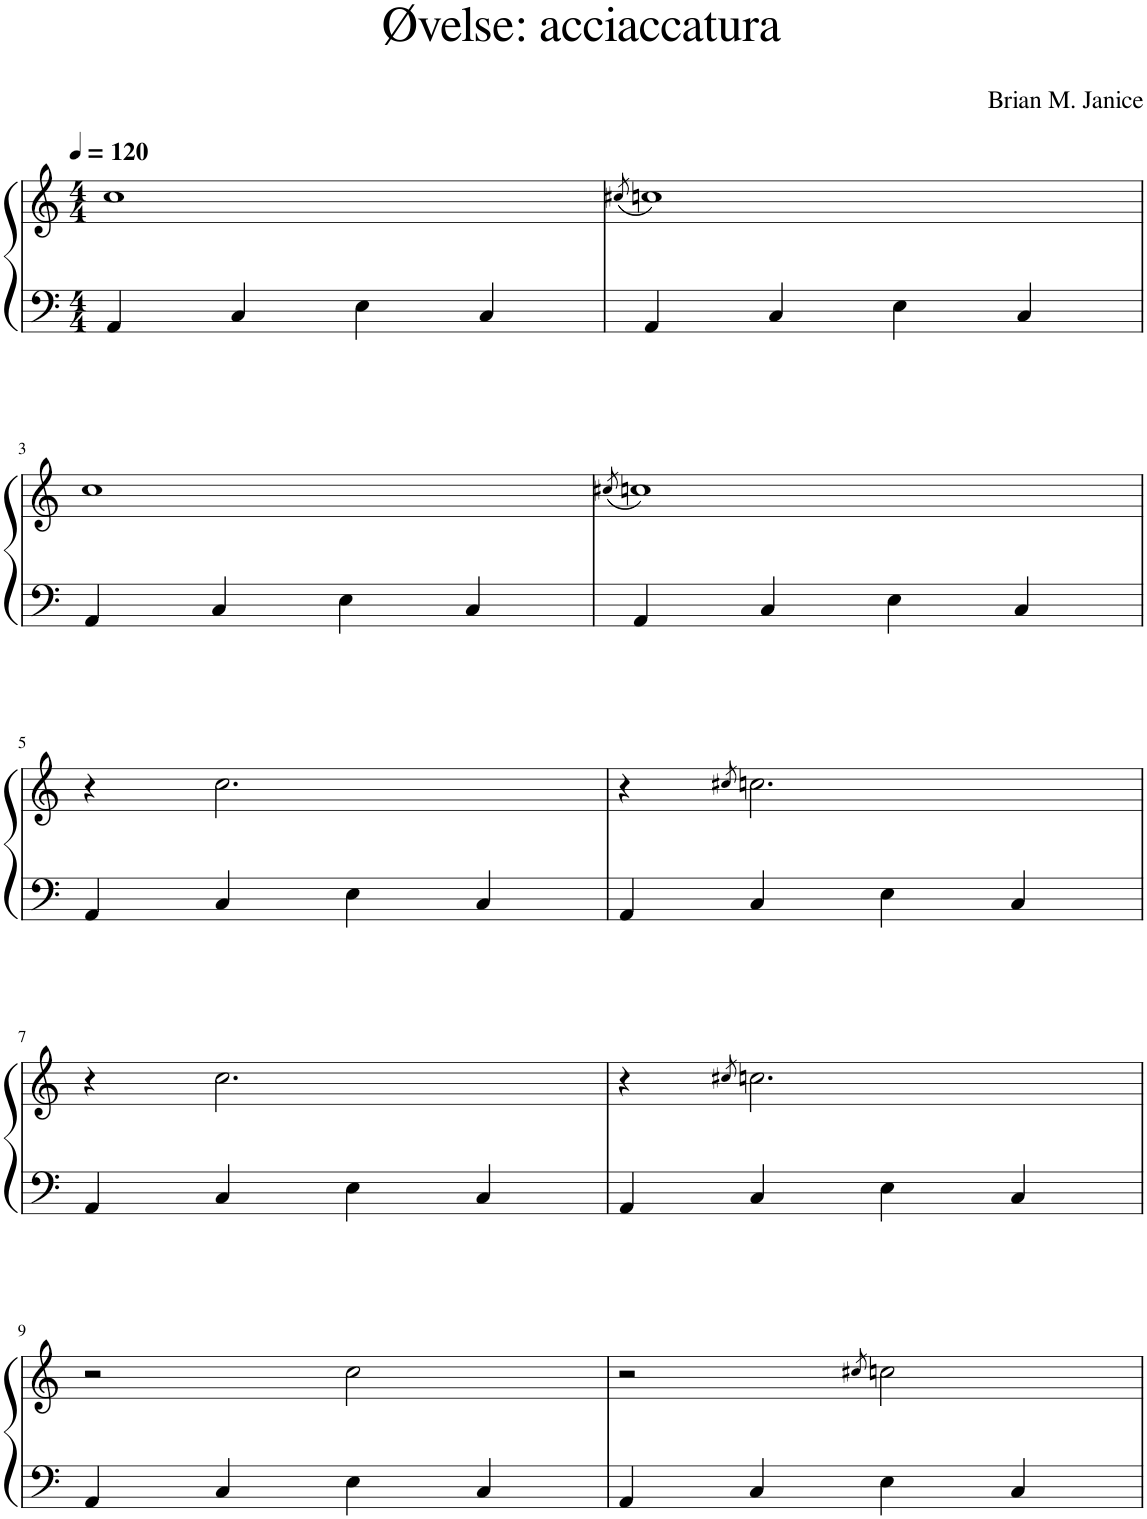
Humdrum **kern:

**kern	**kern
*part1	*part1
*staff2	*staff1
*I"Piano	*
*I'Pno.	*
*clefF4	*clefG2
*k[]	*k[]
*M4/4	*M4/4
*MM120	*MM120
=1	=1
4AA/	1cc
4C/	.
4E\	.
4C/	.
=2	=2
.	(8qcc#X/
4AA/	1ccn)
4C/	.
4E\	.
4C/	.
!!LO:LB:g=z
=3	=3
4AA/	1cc
4C/	.
4E\	.
4C/	.
=4	=4
.	(8qcc#X/
4AA/	1ccn)
4C/	.
4E\	.
4C/	.
!!LO:LB:g=z
=5	=5
4AA/	4r
4C/	2.cc\
4E\	.
4C/	.
=6	=6
4AA/	4r
.	8qcc#X/
4C/	2.ccn\
4E\	.
4C/	.
!!LO:LB:g=z
=7	=7
4AA/	4r
4C/	2.cc\
4E\	.
4C/	.
=8	=8
4AA/	4r
.	8qcc#X/
4C/	2.ccn\
4E\	.
4C/	.
!!LO:LB:g=z
=9	=9
4AA/	2r
4C/	.
4E\	2cc\
4C/	.
=10	=10
4AA/	2r
4C/	.
.	8qcc#X/
4E\	2ccn\
4C/	.
=	=
*-	*-
